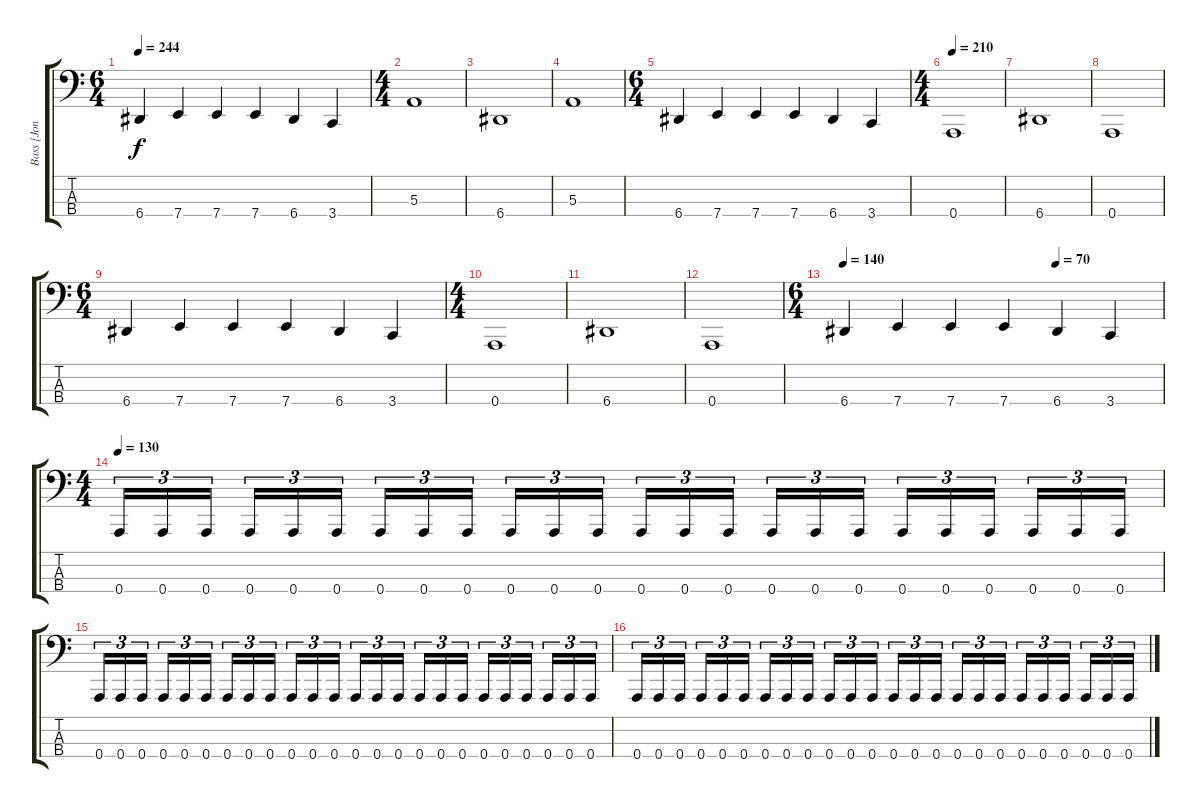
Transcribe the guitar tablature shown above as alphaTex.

\track ("Bass [Jon Vesano]" "Bass [Jon ") {instrument electricbassfinger}
\staff {score tabs}
\tuning (D2 A1 E1 A0) {hide}
\ts (6 4)
\tempo 244
\clef f4
\ks c
6.4.4{dy f} 7.4.4 7.4.4 7.4.4 6.4.4 3.4.4 |
\ts (4 4)
5.3.1 |
6.4.1 |
5.3.1 |
\ts (6 4)
6.4.4 7.4.4 7.4.4 7.4.4 6.4.4 3.4.4 |
\ts (4 4)
\tempo 210
0.4.1 |
6.4.1 |
0.4.1 |
\ts (6 4)
6.4.4 7.4.4 7.4.4 7.4.4 6.4.4 3.4.4 |
\ts (4 4)
0.4.1 |
6.4.1 |
0.4.1 |
\ts (6 4)
\tempo 140
\tempo (70 0.6666666666666666)
6.4.4 7.4.4 7.4.4 7.4.4 6.4.4 3.4.4 |
\ts (4 4)
\tempo 130
0.4.16{tu (3 2)} 0.4.16{tu (3 2)} 0.4.16{tu (3 2)} 0.4.16{tu (3 2)} 0.4.16{tu (3 2)} 0.4.16{tu (3 2)} 0.4.16{tu (3 2)} 0.4.16{tu (3 2)} 0.4.16{tu (3 2)} 0.4.16{tu (3 2)} 0.4.16{tu (3 2)} 0.4.16{tu (3 2)} 0.4.16{tu (3 2)} 0.4.16{tu (3 2)} 0.4.16{tu (3 2)} 0.4.16{tu (3 2)} 0.4.16{tu (3 2)} 0.4.16{tu (3 2)} 0.4.16{tu (3 2)} 0.4.16{tu (3 2)} 0.4.16{tu (3 2)} 0.4.16{tu (3 2)} 0.4.16{tu (3 2)} 0.4.16{tu (3 2)} |
0.4.16{tu (3 2)} 0.4.16{tu (3 2)} 0.4.16{tu (3 2)} 0.4.16{tu (3 2)} 0.4.16{tu (3 2)} 0.4.16{tu (3 2)} 0.4.16{tu (3 2)} 0.4.16{tu (3 2)} 0.4.16{tu (3 2)} 0.4.16{tu (3 2)} 0.4.16{tu (3 2)} 0.4.16{tu (3 2)} 0.4.16{tu (3 2)} 0.4.16{tu (3 2)} 0.4.16{tu (3 2)} 0.4.16{tu (3 2)} 0.4.16{tu (3 2)} 0.4.16{tu (3 2)} 0.4.16{tu (3 2)} 0.4.16{tu (3 2)} 0.4.16{tu (3 2)} 0.4.16{tu (3 2)} 0.4.16{tu (3 2)} 0.4.16{tu (3 2)} |
0.4.16{tu (3 2)} 0.4.16{tu (3 2)} 0.4.16{tu (3 2)} 0.4.16{tu (3 2)} 0.4.16{tu (3 2)} 0.4.16{tu (3 2)} 0.4.16{tu (3 2)} 0.4.16{tu (3 2)} 0.4.16{tu (3 2)} 0.4.16{tu (3 2)} 0.4.16{tu (3 2)} 0.4.16{tu (3 2)} 0.4.16{tu (3 2)} 0.4.16{tu (3 2)} 0.4.16{tu (3 2)} 0.4.16{tu (3 2)} 0.4.16{tu (3 2)} 0.4.16{tu (3 2)} 0.4.16{tu (3 2)} 0.4.16{tu (3 2)} 0.4.16{tu (3 2)} 0.4.16{tu (3 2)} 0.4.16{tu (3 2)} 0.4.16{tu (3 2)}
